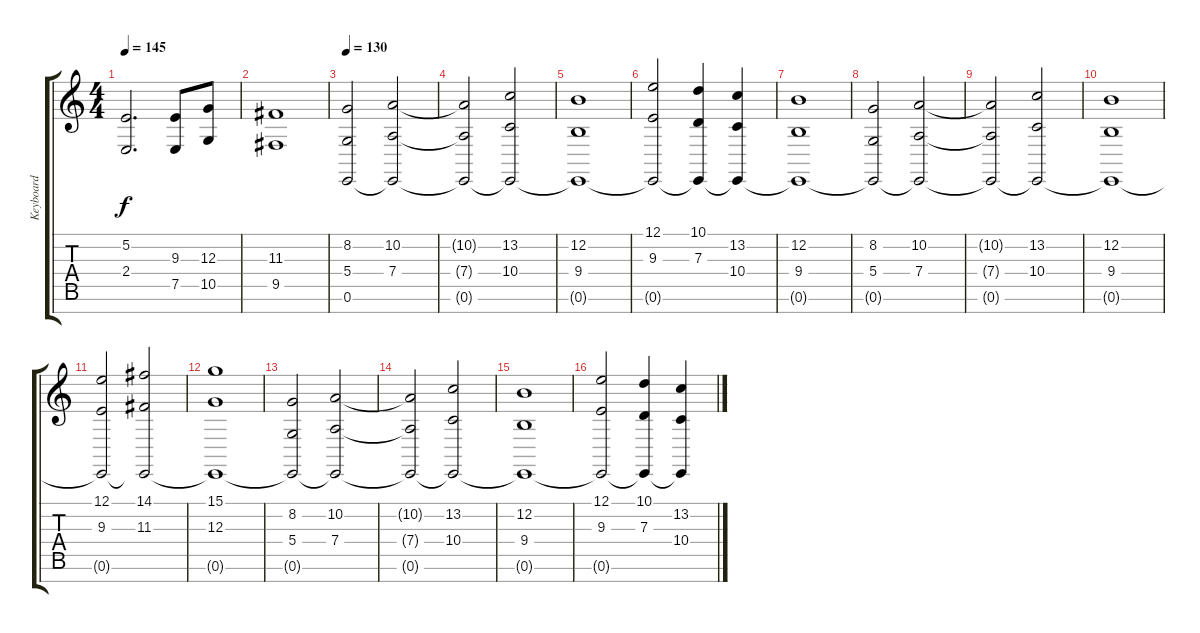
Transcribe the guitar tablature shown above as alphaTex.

\track ("Keyboard" "Keyboard") {instrument synthstrings2}
\staff {score tabs}
\tuning (E4 B3 G3 D3 A2 E2 B1) {hide}
\ts (4 4)
\tempo 145
\clef g2
\ks c
(5.2 2.4).2{d dy f} (9.3 7.5).8 (12.3 10.5).8 |
(11.3 9.5).1 |
\tempo 130
(8.2 5.4 0.6).2 (10.2 7.4 0.6{t}).2 |
(10.2{t} 7.4{t} 0.6{t}).2 (13.2 10.4 0.6{t}).2 |
(12.2 9.4 0.6{t}).1 |
(12.1 9.3 0.6{t}).2 (10.1 7.3 0.6{t}).4 (13.2 10.4 0.6{t}).4 |
(12.2 9.4 0.6{t}).1 |
(8.2 5.4 0.6{t}).2 (10.2 7.4 0.6{t}).2 |
(10.2{t} 7.4{t} 0.6{t}).2 (13.2 10.4 0.6{t}).2 |
(12.2 9.4 0.6{t}).1 |
(12.1 9.3 0.6{t}).2 (14.1 11.3 0.6{t}).2 |
(15.1 12.3 0.6{t}).1 |
(8.2 5.4 0.6{t}).2 (10.2 7.4 0.6{t}).2 |
(10.2{t} 7.4{t} 0.6{t}).2 (13.2 10.4 0.6{t}).2 |
(12.2 9.4 0.6{t}).1 |
(12.1 9.3 0.6{t}).2 (10.1 7.3 0.6{t}).4 (13.2 10.4 0.6{t}).4
